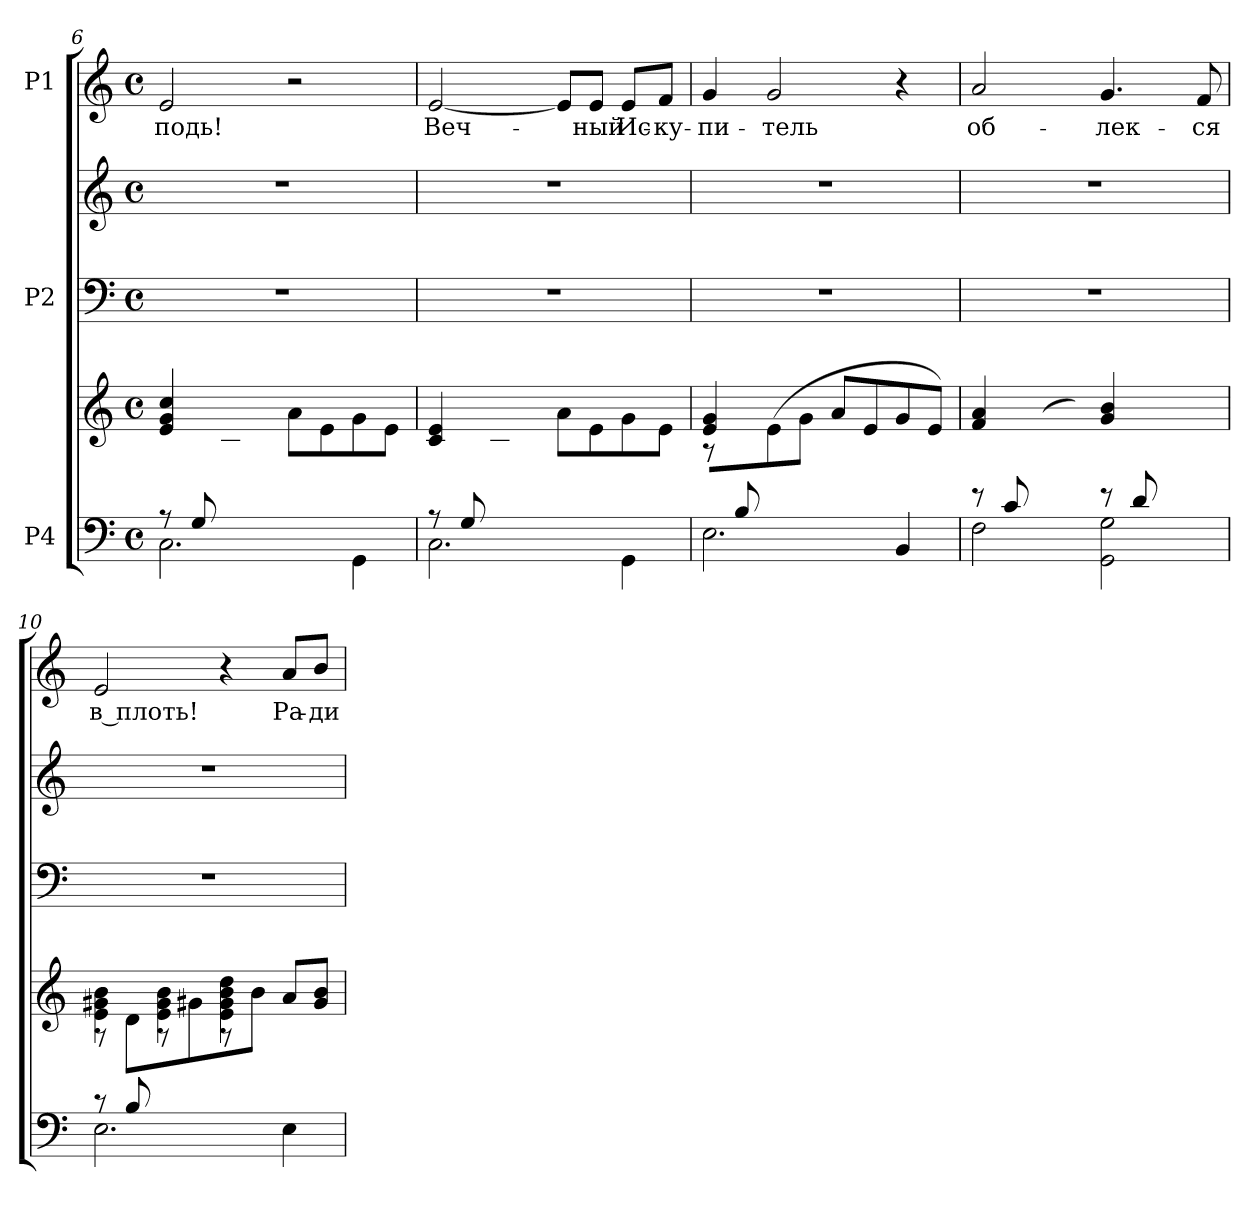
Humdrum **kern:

**kern	**kern	**kern	**kern	**kern	**text
*part3	*part3	*part2	*part2	*part1	*part1
*staff5	*staff4	*staff3	*staff2	*staff1	*staff1
*I"P4	*	*I"P2	*	*I"P1	*
*clefF4	*clefG2	*clefF4	*clefG2	*clefG2	*
*k[]	*k[]	*k[]	*k[]	*k[]	*
*C:	*C:	*C:	*C:	*C:	*
*M4/4	*M4/4	*M4/4	*M4/4	*M4/4	*
*met(c)	*met(c)	*met(c)	*met(c)	*met(c)	*
=6	=6	=6	=6	=6	=6
*^	*^	*	*	*	*
!	!	!	!	!	!	!	!LO:LY:b:color=#000000
8r	2.Ci\	4ei/ 4gi 4cci	4ryy	1r	1r	2ei/	-подь!
8Gi/L	.	.	.	.	.	.	.
2.ryy	.	(8ci/Lyy	8ci\	.	.	.	.
.	.	8ei/Jyy	8ei\J	.	.	.	.
.	.	8ai/Lyy	8ai\L	.	.	2r	.
.	.	8ei/yy	8ei\	.	.	.	.
.	4GGi\	8gi/yy	8gi\	.	.	.	.
.	.	8ei/Jyy)	8ei\J	.	.	.	.
=7	=7	=7	=7	=7	=7	=7	=7
!	!	!	!	!	!	!	!LO:LY:b:color=#000000
8r	2.Ci\	4ci/ 4ei	4ryy	1r	1r	[<2ei/	Веч-
8Gi/L	.	.	.	.	.	.	.
2.ryy	.	(8ci/Lyy	8ci\	.	.	.	.
.	.	8ei/Jyy	8ei\J	.	.	.	.
.	.	8ai/Lyy	8ai\L	.	.	8ei/L]	.
!	!	!	!	!	!	!	!LO:LY:b:color=#000000
.	.	8ei/yy	8ei\	.	.	8ei/J	-ный
!	!	!	!	!	!	!	!LO:LY:b:color=#000000
.	4GGi\	8gi/yy	8gi\	.	.	8ei/L	Ис-
!	!	!	!	!	!	!	!LO:LY:b:color=#000000
.	.	8ei/Jyy)	8ei\J	.	.	8fi/J	-ку-
=8	=8	=8	=8	=8	=8	=8	=8
!	!	!	!	!	!	!	!LO:LY:b:color=#000000
8ryy	2.Ei\	4ei/ 4gi	8r	1r	1r	4gi/	-пи-
8Bi/L	.	.	8ryy	.	.	.	.
!	!	!	!	!	!	!	!LO:LY:b:color=#000000
2.ryy	.	2.ryy	(8ei\	.	.	2gi/	-тель
.	.	.	8gi\J	.	.	.	.
.	.	.	8ai/L	.	.	.	.
.	.	.	8ei/	.	.	.	.
.	4BBi/	.	8gi/	.	.	4r	.
.	.	.	8ei/J)	.	.	.	.
!!LO:LB:g=z
=9	=9	=9	=9	=9	=9	=9	=9
!	!	!	!	!	!	!	!LO:LY:b:color=#000000
8r	2Fi\	4fi/ 4ai	4ryy	1r	1r	2ai/	об-
8ci/L	.	.	.	.	.	.	.
4ryy	.	(8fi\Lyy	8fi\	.	.	.	.
.	.	8ai\J)	8ai\J	.	.	.	.
!	!	!	!	!	!	!	!LO:LY:b:color=#000000
8r	2GGi\ 2Gi	4gi/ 4bi	4ryy	.	.	4.gi/	-лек-
8di/L	.	.	.	.	.	.	.
4ryy	.	(8gi/Lyy	8gi\	.	.	.	.
!	!	!	!	!	!	!	!LO:LY:b:color=#000000
.	.	8di/Jyy)	8di\J	.	.	8fi/	-ся
=10	=10	=10	=10	=10	=10	=10	=10
!	!	!	!	!	!	!	!LO:LY:b:color=#000000
8r	2.Ei\	4ei\ 4g#Xi 4bi	8r	1r	1r	2ei/	в плоть!
8Bi/	.	.	8di\L	.	.	.	.
2.ryy	.	4ei\ 4g#i 4bi	8r	.	.	.	.
.	.	.	8g#Xi\	.	.	.	.
.	.	4ei\ 4g#i 4bi 4ddi	8r	.	.	4r	.
.	.	.	8bi\J	.	.	.	.
!	!	!	!	!	!	!	!LO:LY:b:color=#000000
.	4Ei\	8ai/L	4ryy	.	.	8ai/L	Ра-
!	!	!	!	!	!	!	!LO:LY:b:color=#000000
.	.	8g#i/ 8biJ	.	.	.	8bi/J	-ди
*v	*v	*	*	*	*	*	*
*	*v	*v	*	*	*	*
=	=	=	=	=	=
*-	*-	*-	*-	*-	*-
